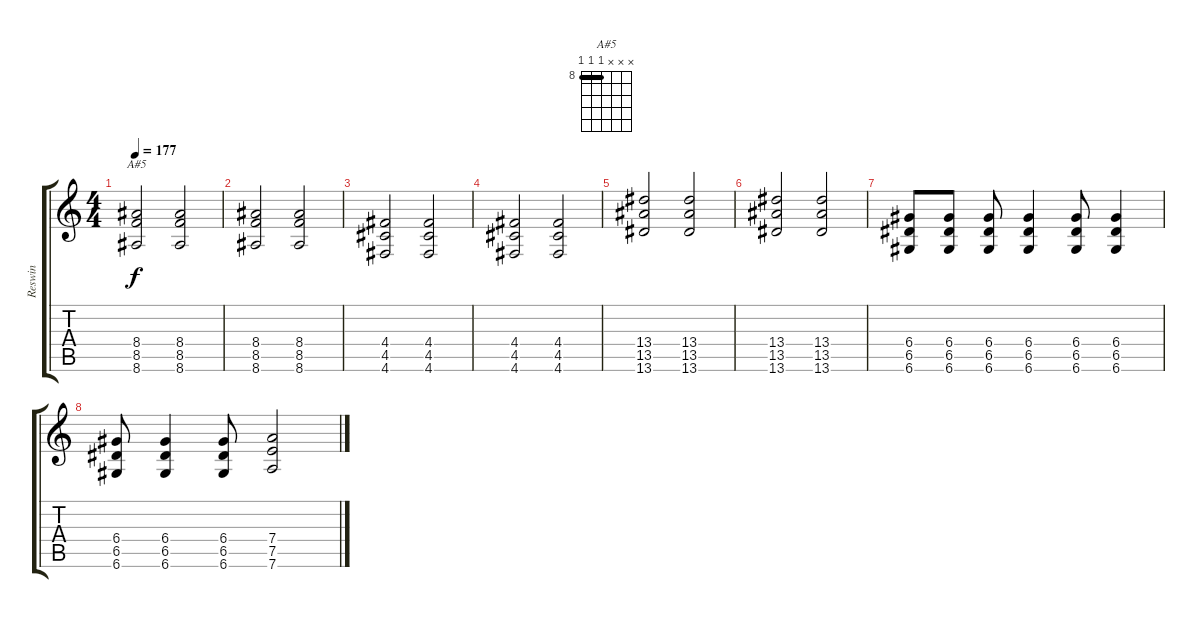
\track ("Reswin" "Reswin") {instrument distortionguitar}
\staff {score tabs}
\tuning (E4 B3 G3 D3 A2 D2) {hide}
\chord ("A#5" x x x 8 8 8) {firstfret 8 barre 8}
\ts (4 4)
\tempo 177
\clef g2
\ks c
(8.4 8.5 8.6).2{ch "A#5" dy f} (8.4 8.5 8.6).2 |
(8.4 8.5 8.6).2 (8.4 8.5 8.6).2 |
(4.4 4.5 4.6).2 (4.4 4.5 4.6).2 |
(4.4 4.5 4.6).2 (4.4 4.5 4.6).2 |
(13.4 13.5 13.6).2 (13.4 13.5 13.6).2 |
(13.4 13.5 13.6).2 (13.4 13.5 13.6).2 |
(6.4 6.5 6.6).8 (6.4 6.5 6.6).8 (6.4 6.5 6.6).8 (6.4 6.5 6.6).4 (6.4 6.5 6.6).8 (6.4 6.5 6.6).4 |
(6.4 6.5 6.6).8 (6.4 6.5 6.6).4 (6.4 6.5 6.6).8 (7.4 7.5 7.6).2
